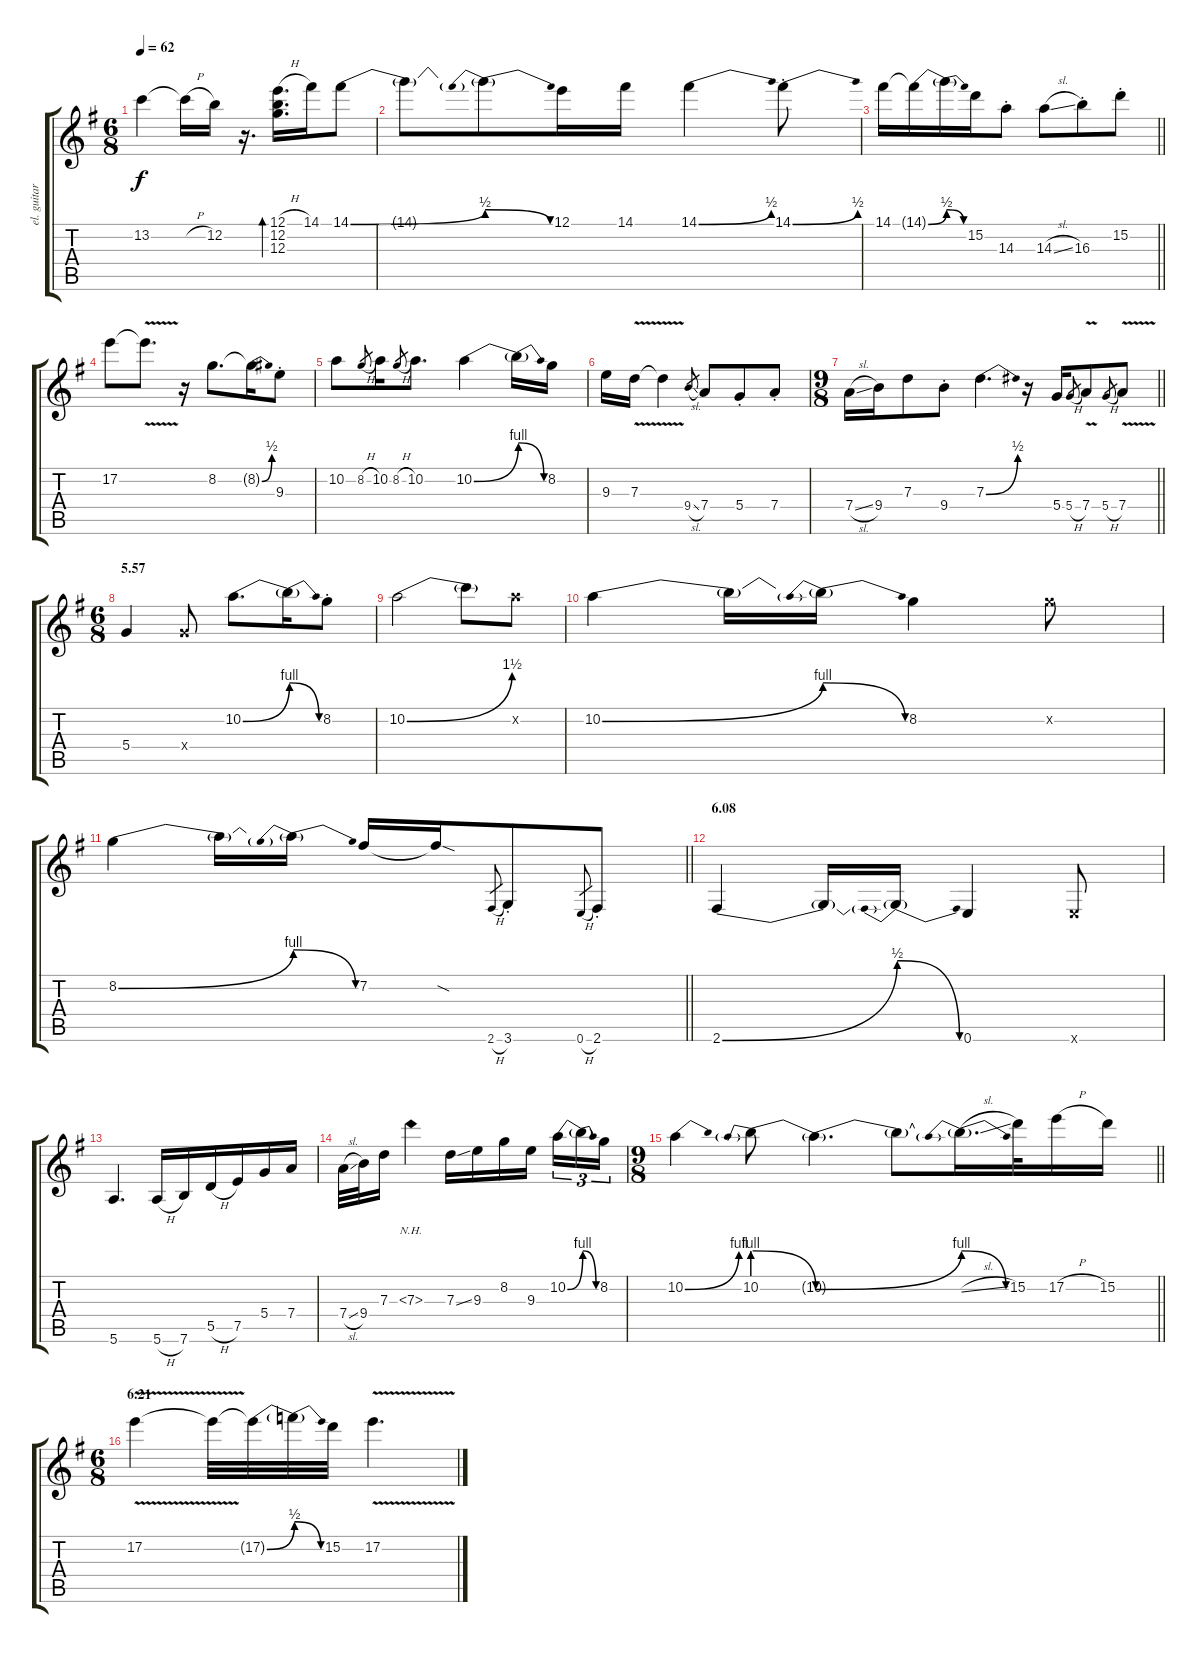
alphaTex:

\track ("el. guitar" "el. guitar") {instrument overdrivenguitar}
\staff {score tabs}
\tuning (E4 B3 G3 D3 A2 E2) {hide}
\ts (6 8)
\tempo 62
\clef g2
\ks g
13.2.4{dy f} 13.2{h t}.16 12.2.16 r.16{d} (12.1{h} 12.2 12.3).16{d bd 480} 14.1.16 14.1{be (bend 0 0 60 2)}.8 |
14.1{t}.8 14.1{be (prebendrelease 0 2 60 0) t}.8 12.1.16 14.1.16 14.1{be (bend 0 0 60 2)}.4 14.1{be (bend 0 0 60 2) st}.8 |
\barLineRight lightlight
14.1.16 14.1{be (bend 0 0 60 2) t}.16 14.1{be (release 0 2 60 0) t}.16 15.2.16 14.3{st}.8 14.3{sl}.8 16.3{st}.8 15.2{st}.8 |
17.2.8 17.2{v t}.8{d} r.16 8.2.8{d} 8.2{be (bend 0 0 60 2) t}.16 9.3{st}.8 |
10.2.8 8.2{h}.8{gr} 10.2.16 8.2{h}.8{gr} 10.2.8{d} 10.2{be (bend 0 0 60 4)}.4 10.2{be (release 0 4 60 0) t}.16 8.2.16 |
9.3.16 7.3{v}.16 7.3{t}.4 9.4{sl}.8{gr} 7.4.8 5.4{st}.8 7.4{st}.8 |
\ts (9 8)
\barLineRight lightlight
7.4{sl}.16 9.4.16 7.3.8 9.4{st}.8 7.3{be (bend 0 0 60 2)}.4{d} r.16 5.4.16 5.4{h}.8{gr} 7.4{v}.8 5.4{h}.8{gr} 7.4{v}.8 |
\ts (6 8)
\section ("" "5.57")
5.4.4 5.4{x}.8 10.2{be (bend 0 0 60 4)}.8{d} 10.2{be (release 0 4 60 0) t}.16 8.2{st}.8 |
10.2{be (bend 0 0 60 6)}.2 10.2{t}.8 10.2{x}.8 |
10.2{be (bend 0 0 60 4)}.4 10.2{t}.16 10.2{be (prebendrelease 0 4 60 0) t}.16 8.2.4 8.2{x}.8 |
\barLineRight lightlight
8.2{be (bend 0 0 60 4)}.4 8.2{t}.16 8.2{be (prebendrelease 0 4 60 0) t}.16 7.2.16 7.2{sod t}.16 2.6{h}.8{gr} 3.6{st}.8 0.6{h}.8{gr} 2.6{st}.8 |
\section ("" "6.08")
2.6{be (bend 0 0 60 2)}.4 2.6{t}.16 2.6{be (prebendrelease 0 2 60 0) t}.16 0.6.4 0.6{x}.8 |
5.6.4{d} 5.6{h}.16 7.6.16 5.5{h}.16 7.5.16 5.4.16 7.4.16 |
7.4{sl}.32 9.4.32 7.3.16 7.3{nh}.4 7.3{ss}.16 9.3.16 8.2.16 9.3.16{beam splitsecondary} 10.2{be (bend 0 0 60 4)}.16{tu (3 2)} 10.2{be (release 0 4 60 0) t}.16{tu (3 2)} 8.2.16{tu (3 2)} |
\ts (9 8)
\barLineRight lightlight
10.2{be (bend 0 0 60 4)}.4 10.2{be (prebendrelease 0 4 60 0)}.8 10.2{be (bend 0 0 60 4) t}.4{d} 10.2{t}.8 10.2{be (prebendrelease 0 4 60 0) sl t}.16{d} 15.2.32 17.2{h}.16 15.2.16 |
\ts (6 8)
\section ("" "6.21")
17.2{v}.4 17.2{t}.32 17.2{be (bend 0 0 60 2) t}.32 17.2{be (release 0 2 60 0) t}.32 15.2.32 17.2{v}.4{d}
